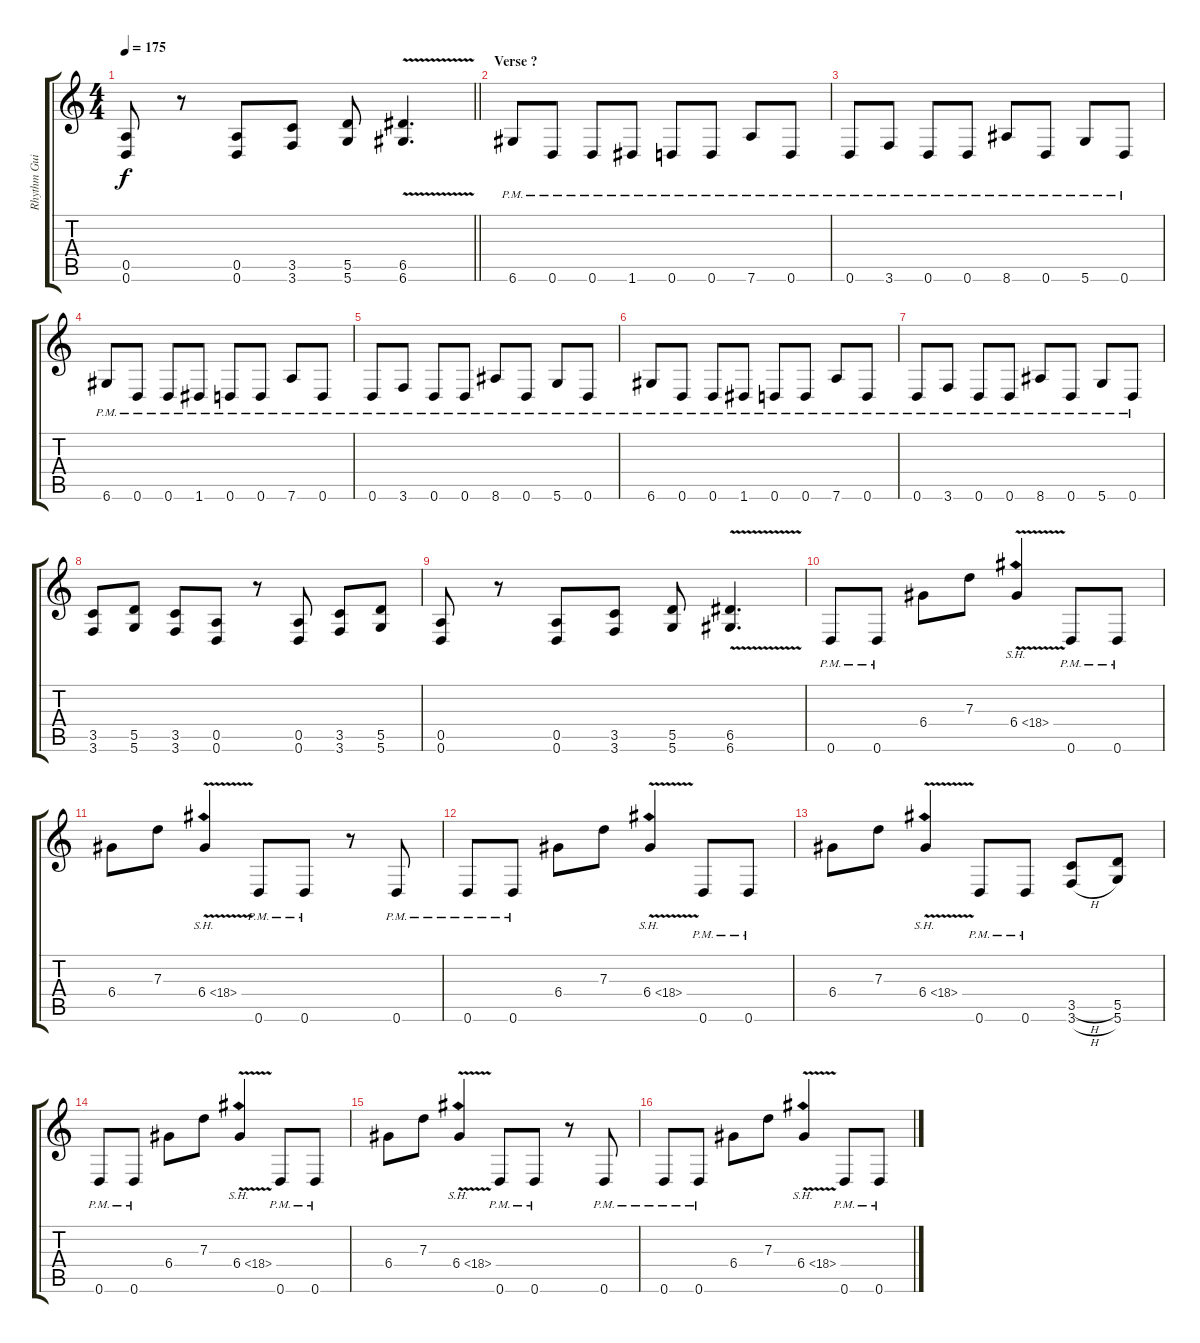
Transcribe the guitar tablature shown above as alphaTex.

\track ("Rhythm Guitar" "Rhythm Gui") {instrument overdrivenguitar}
\staff {score tabs}
\tuning (E4 B3 G3 D3 A2 D2) {hide}
\ts (4 4)
\tempo 175
\clef g2
\barLineRight lightlight
\ks c
(0.5 0.6).8{dy f} r.8 (0.5 0.6).8 (3.5 3.6).8 (5.5 5.6).8 (6.5{v} 6.6{v}).4{d} |
\section ("" "Verse ?")
6.6{pm}.8 0.6{pm}.8 0.6{pm}.8 1.6{pm}.8 0.6{pm}.8 0.6{pm}.8 7.6{pm}.8 0.6{pm}.8 |
0.6{pm}.8 3.6{pm}.8 0.6{pm}.8 0.6{pm}.8 8.6{pm}.8 0.6{pm}.8 5.6{pm}.8 0.6{pm}.8 |
6.6{pm}.8 0.6{pm}.8 0.6{pm}.8 1.6{pm}.8 0.6{pm}.8 0.6{pm}.8 7.6{pm}.8 0.6{pm}.8 |
0.6{pm}.8 3.6{pm}.8 0.6{pm}.8 0.6{pm}.8 8.6{pm}.8 0.6{pm}.8 5.6{pm}.8 0.6{pm}.8 |
6.6{pm}.8 0.6{pm}.8 0.6{pm}.8 1.6{pm}.8 0.6{pm}.8 0.6{pm}.8 7.6{pm}.8 0.6{pm}.8 |
0.6{pm}.8 3.6{pm}.8 0.6{pm}.8 0.6{pm}.8 8.6{pm}.8 0.6{pm}.8 5.6{pm}.8 0.6{pm}.8 |
(3.5 3.6).8 (5.5 5.6).8 (3.5 3.6).8 (0.5 0.6).8 r.8 (0.5 0.6).8 (3.5 3.6).8 (5.5 5.6).8 |
(0.5 0.6).8 r.8 (0.5 0.6).8 (3.5 3.6).8 (5.5 5.6).8 (6.5{v} 6.6{v}).4{d} |
0.6{pm}.8 0.6{pm}.8 6.4.8 7.3.8 6.4{sh 12 v}.4 0.6{pm}.8 0.6{pm}.8 |
6.4.8 7.3.8 6.4{sh 12 v}.4 0.6{pm}.8 0.6{pm}.8 r.8 0.6{pm}.8 |
0.6{pm}.8 0.6{pm}.8 6.4.8 7.3.8 6.4{sh 12 v}.4 0.6{pm}.8 0.6{pm}.8 |
6.4.8 7.3.8 6.4{sh 12 v}.4 0.6{pm}.8 0.6{pm}.8 (3.5{h} 3.6{h}).8 (5.5 5.6).8 |
0.6{pm}.8 0.6{pm}.8 6.4.8 7.3.8 6.4{sh 12 v}.4 0.6{pm}.8 0.6{pm}.8 |
6.4.8 7.3.8 6.4{sh 12 v}.4 0.6{pm}.8 0.6{pm}.8 r.8 0.6{pm}.8 |
0.6{pm}.8 0.6{pm}.8 6.4.8 7.3.8 6.4{sh 12 v}.4 0.6{pm}.8 0.6{pm}.8
